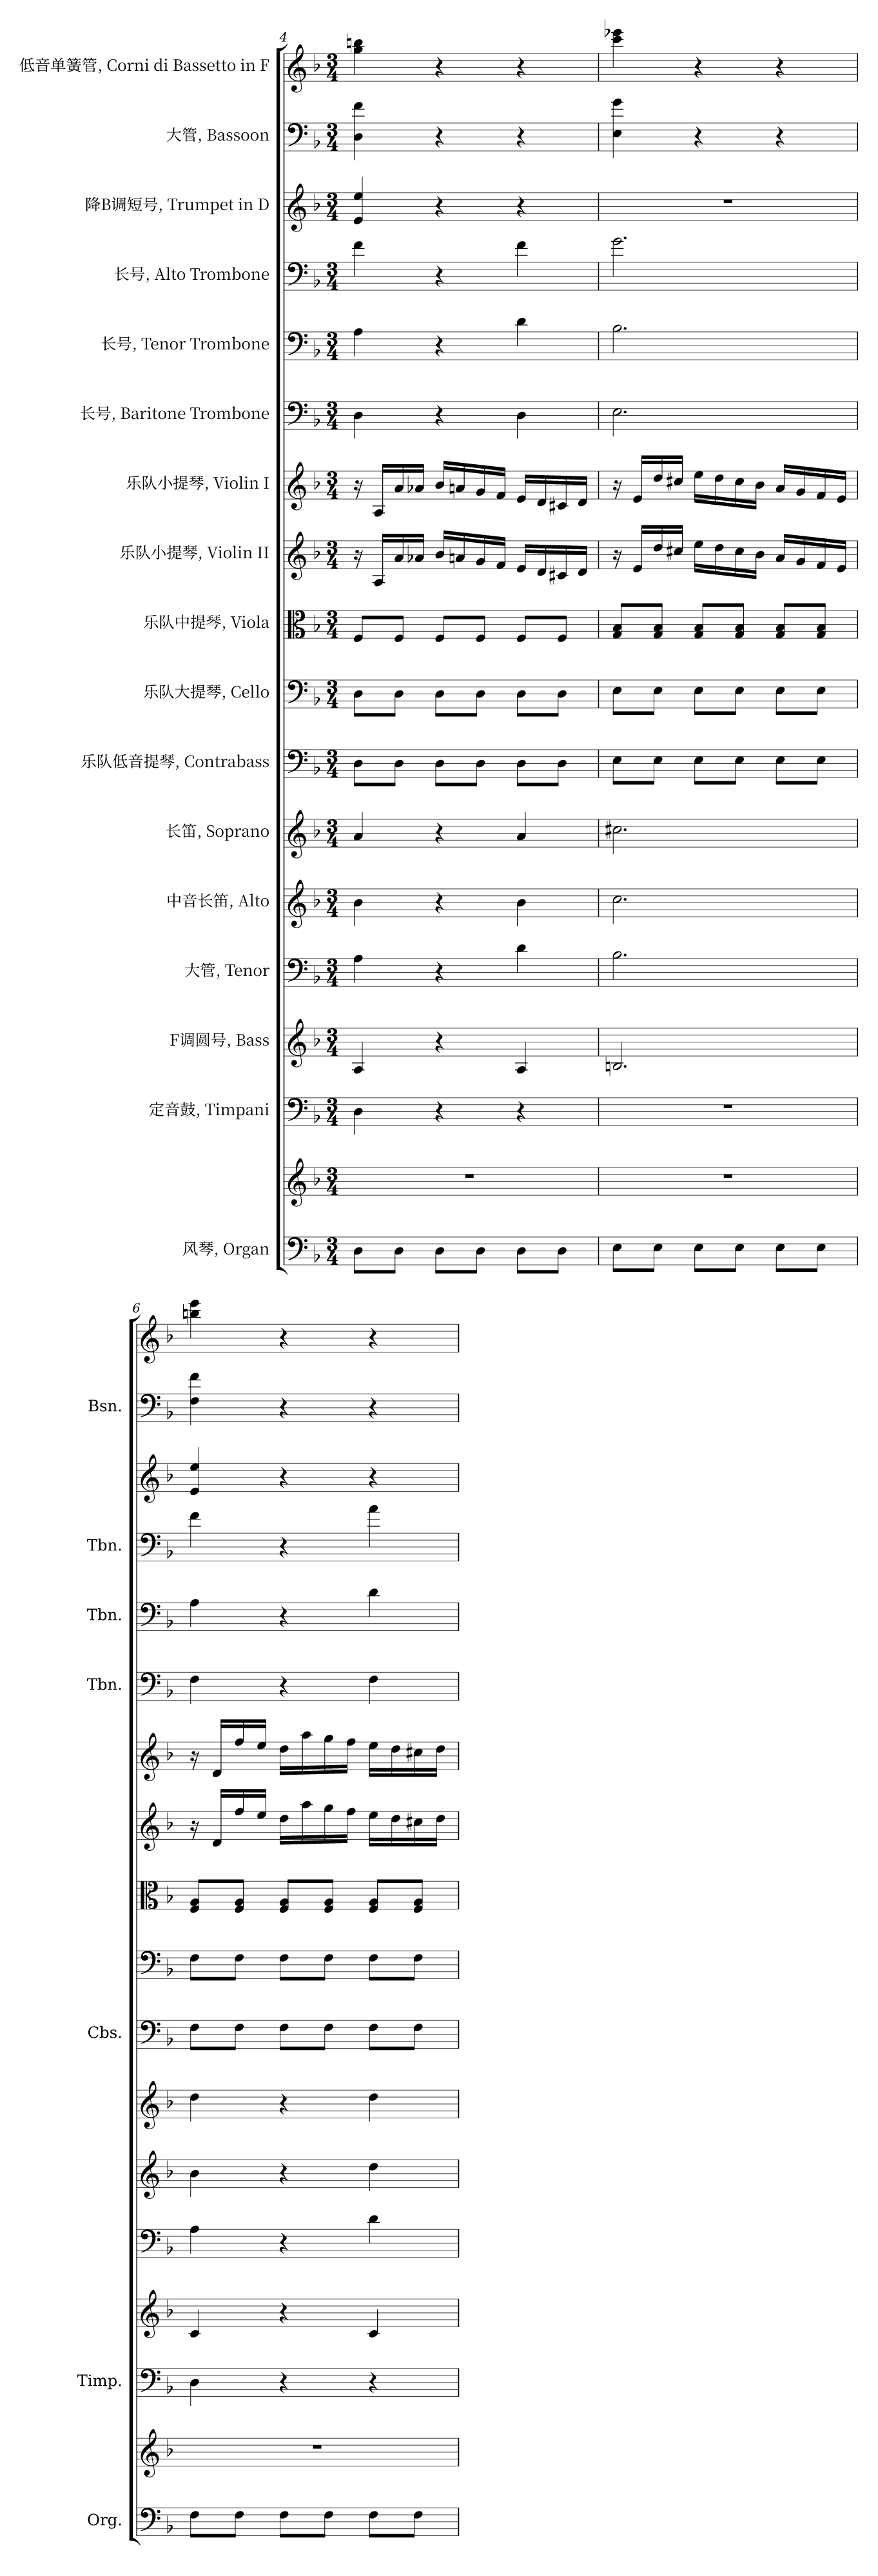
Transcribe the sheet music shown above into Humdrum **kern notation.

**kern	**kern	**kern	**kern	**kern	**kern	**kern	**kern	**kern	**kern	**kern	**kern	**kern	**kern	**kern	**kern	**kern	**kern
*part17	*part17	*part16	*part15	*part14	*part13	*part12	*part11	*part10	*part9	*part8	*part7	*part6	*part5	*part4	*part3	*part2	*part1
*staff18	*staff17	*staff16	*staff15	*staff14	*staff13	*staff12	*staff11	*staff10	*staff9	*staff8	*staff7	*staff6	*staff5	*staff4	*staff3	*staff2	*staff1
*I"风琴, Organ	*	*I"定音鼓, Timpani	*I"F调圆号, Bass	*I"大管, Tenor	*I"中音长笛, Alto	*I"长笛, Soprano	*I"乐队低音提琴, Contrabass	*I"乐队大提琴, Cello	*I"乐队中提琴, Viola	*I"乐队小提琴, Violin II	*I"乐队小提琴, Violin I	*I"长号, Baritone Trombone	*I"长号, Tenor Trombone	*I"长号, Alto Trombone	*I"降B调短号, Trumpet in D	*I"大管, Bassoon	*I"低音单簧管, Corni di Bassetto in F
*I'Org.	*	*I'Timp.	*	*	*	*	*I'Cbs.	*	*	*	*	*I'Tbn.	*I'Tbn.	*I'Tbn.	*	*I'Bsn.	*
*clefF4	*clefG2	*clefF4	*clefG2	*clefF4	*clefG2	*clefG2	*clefF4	*clefF4	*clefC3	*clefG2	*clefG2	*clefF4	*clefF4	*clefF4	*clefG2	*clefF4	*clefG2
*	*	*	*ITrd4c7	*	*ITrd3c5	*	*ITrd7c12	*	*	*	*	*	*	*	*ITrd1c2	*	*ITrd1c2
*k[b-]	*k[b-]	*k[b-]	*k[b-e-]	*k[b-]	*k[]	*k[b-]	*k[b-]	*k[b-]	*k[b-]	*k[b-]	*k[b-]	*k[b-]	*k[b-]	*k[b-]	*k[b-e-a-]	*k[b-]	*k[b-e-a-]
*M3/4	*M3/4	*M3/4	*M3/4	*M3/4	*M3/4	*M3/4	*M3/4	*M3/4	*M3/4	*M3/4	*M3/4	*M3/4	*M3/4	*M3/4	*M3/4	*M3/4	*M3/4
=4	=4	=4	=4	=4	=4	=4	=4	=4	=4	=4	=4	=4	=4	=4	=4	=4	=4
8D\L	2.r	4D\	4D/	4A\	4f\	4a/	8DD\L	8D\L	8F/L	16r	16r	4D\	4A\	4f\	4d/ 4dd/	4D\ 4f\	4ff\ 4aan\
.	.	.	.	.	.	.	.	.	.	16A/LL	16A/LL	.	.	.	.	.	.
8D\J	.	.	.	.	.	.	8DD\J	8D\J	8F/J	16a/	16a/	.	.	.	.	.	.
.	.	.	.	.	.	.	.	.	.	16a-X/JJ	16a-X/JJ	.	.	.	.	.	.
8D\L	.	4r	4r	4r	4r	4r	8DD\L	8D\L	8F/L	16b-/LL	16b-/LL	4r	4r	4r	4r	4r	4r
.	.	.	.	.	.	.	.	.	.	16an/	16an/	.	.	.	.	.	.
8D\J	.	.	.	.	.	.	8DD\J	8D\J	8F/J	16g/	16g/	.	.	.	.	.	.
.	.	.	.	.	.	.	.	.	.	16f/JJ	16f/JJ	.	.	.	.	.	.
8D\L	.	4r	4D/	4d\	4f\	4a/	8DD\L	8D\L	8F/L	16e/LL	16e/LL	4D\	4d\	4f\	4r	4r	4r
.	.	.	.	.	.	.	.	.	.	16d/	16d/	.	.	.	.	.	.
8D\J	.	.	.	.	.	.	8DD\J	8D\J	8F/J	16c#X/	16c#X/	.	.	.	.	.	.
.	.	.	.	.	.	.	.	.	.	16d/JJ	16d/JJ	.	.	.	.	.	.
=5	=5	=5	=5	=5	=5	=5	=5	=5	=5	=5	=5	=5	=5	=5	=5	=5	=5
8E\L	2.r	2.r	2.En/	2.B-\	2.g\	2.cc#X\	8EE\L	8E\L	8G/ 8B-/L	16r	16r	2.E\	2.B-\	2.g\	2.r	4E\ 4g\	4bb-\ 4ddd-X\
.	.	.	.	.	.	.	.	.	.	16e/LL	16e/LL	.	.	.	.	.	.
8E\J	.	.	.	.	.	.	8EE\J	8E\J	8G/ 8B-/J	16dd/	16dd/	.	.	.	.	.	.
.	.	.	.	.	.	.	.	.	.	16cc#X/JJ	16cc#X/JJ	.	.	.	.	.	.
8E\L	.	.	.	.	.	.	8EE\L	8E\L	8G/ 8B-/L	16ee\LL	16ee\LL	.	.	.	.	4r	4r
.	.	.	.	.	.	.	.	.	.	16dd\	16dd\	.	.	.	.	.	.
8E\J	.	.	.	.	.	.	8EE\J	8E\J	8G/ 8B-/J	16cc#\	16cc#\	.	.	.	.	.	.
.	.	.	.	.	.	.	.	.	.	16b-\JJ	16b-\JJ	.	.	.	.	.	.
8E\L	.	.	.	.	.	.	8EE\L	8E\L	8G/ 8B-/L	16a/LL	16a/LL	.	.	.	.	4r	4r
.	.	.	.	.	.	.	.	.	.	16g/	16g/	.	.	.	.	.	.
8E\J	.	.	.	.	.	.	8EE\J	8E\J	8G/ 8B-/J	16f/	16f/	.	.	.	.	.	.
.	.	.	.	.	.	.	.	.	.	16e/JJ	16e/JJ	.	.	.	.	.	.
!!LO:PB:g=z
=6	=6	=6	=6	=6	=6	=6	=6	=6	=6	=6	=6	=6	=6	=6	=6	=6	=6
8F\L	2.r	4D\	4F/	4A\	4f\	4dd\	8FF\L	8F\L	8F/ 8A/L	16r	16r	4F\	4A\	4f\	4d/ 4dd/	4F\ 4f\	4aan\ 4ddd\
.	.	.	.	.	.	.	.	.	.	16d/LL	16d/LL	.	.	.	.	.	.
8F\J	.	.	.	.	.	.	8FF\J	8F\J	8F/ 8A/J	16ff/	16ff/	.	.	.	.	.	.
.	.	.	.	.	.	.	.	.	.	16ee/JJ	16ee/JJ	.	.	.	.	.	.
8F\L	.	4r	4r	4r	4r	4r	8FF\L	8F\L	8F/ 8A/L	16dd\LL	16dd\LL	4r	4r	4r	4r	4r	4r
.	.	.	.	.	.	.	.	.	.	16aa\	16aa\	.	.	.	.	.	.
8F\J	.	.	.	.	.	.	8FF\J	8F\J	8F/ 8A/J	16gg\	16gg\	.	.	.	.	.	.
.	.	.	.	.	.	.	.	.	.	16ff\JJ	16ff\JJ	.	.	.	.	.	.
8F\L	.	4r	4F/	4d\	4a\	4dd\	8FF\L	8F\L	8F/ 8A/L	16ee\LL	16ee\LL	4F\	4d\	4a\	4r	4r	4r
.	.	.	.	.	.	.	.	.	.	16dd\	16dd\	.	.	.	.	.	.
8F\J	.	.	.	.	.	.	8FF\J	8F\J	8F/ 8A/J	16cc#X\	16cc#X\	.	.	.	.	.	.
.	.	.	.	.	.	.	.	.	.	16dd\JJ	16dd\JJ	.	.	.	.	.	.
=	=	=	=	=	=	=	=	=	=	=	=	=	=	=	=	=	=
*-	*-	*-	*-	*-	*-	*-	*-	*-	*-	*-	*-	*-	*-	*-	*-	*-	*-
